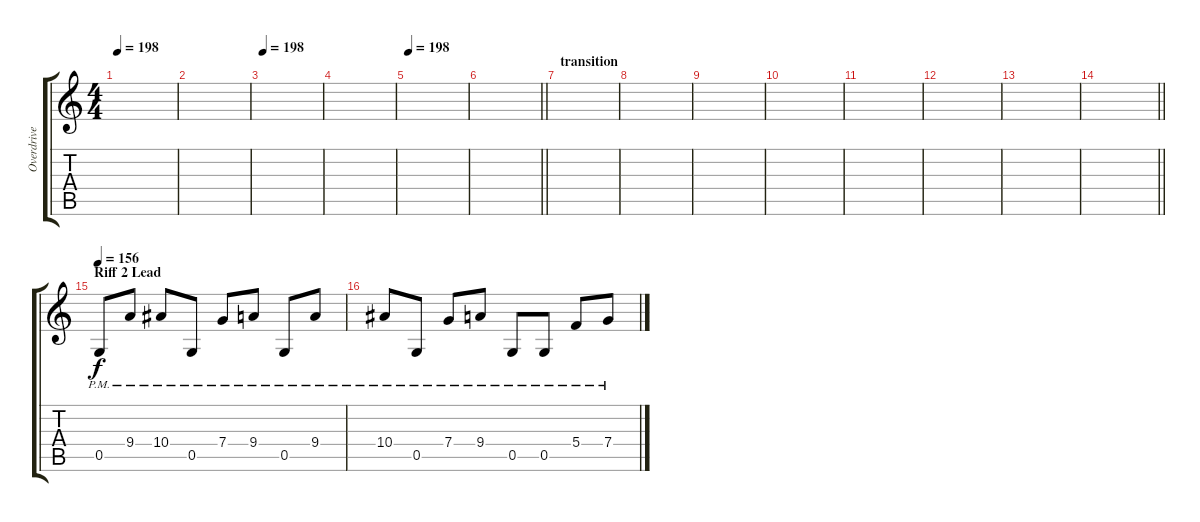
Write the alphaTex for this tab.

\track ("Overdrive" "Overdrive") {instrument overdrivenguitar}
\staff {score tabs}
\tuning (D4 A3 F3 C3 G2 D2) {hide}
\ts (4 4)
\tempo 198
\clef g2
\ks c
|
|
\tempo 198
|
|
\tempo 198
|
\barLineRight lightlight
|
\section ("" "transition")
|
|
|
|
|
|
|
\barLineRight lightlight
|
\section ("" "Riff 2 Lead")
\tempo 156
0.5{pm}.8 9.4{pm}.8 10.4{pm}.8 0.5{pm}.8 7.4{pm}.8 9.4{pm}.8 0.5{pm}.8 9.4{pm}.8 |
10.4{pm}.8 0.5{pm}.8 7.4{pm}.8 9.4{pm}.8 0.5{pm}.8 0.5{pm}.8 5.4{pm}.8 7.4{pm}.8
